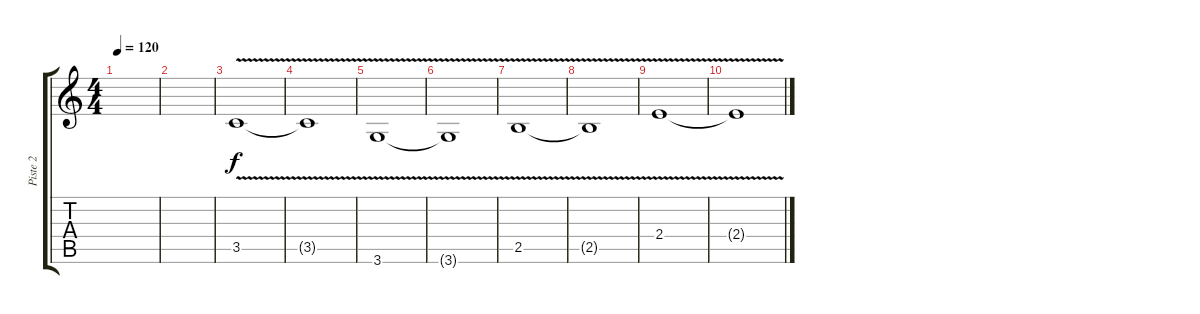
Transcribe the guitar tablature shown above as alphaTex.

\track ("Piste 2" "Piste 2") {instrument electricguitarclean}
\staff {score tabs}
\tuning (E4 B3 G3 D3 A2 E2) {hide}
\ts (4 4)
\tempo 120
\clef g2
\ks c
|
|
3.5{v}.1 |
3.5{t}.1 |
3.6{v}.1 |
3.6{t}.1 |
2.5{v}.1 |
2.5{t}.1 |
2.4{v}.1 |
2.4{t}.1
